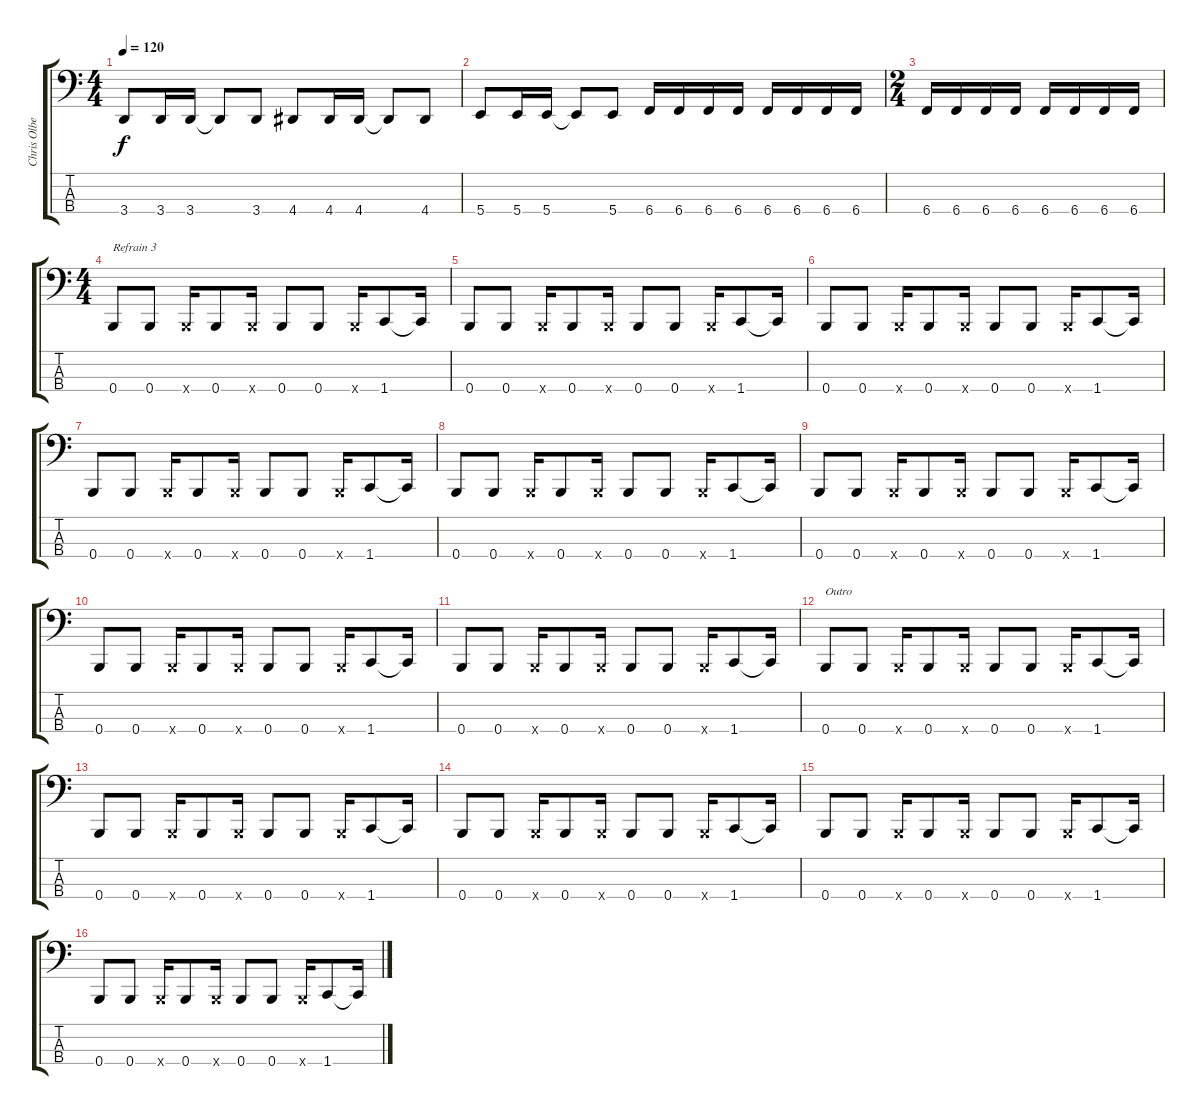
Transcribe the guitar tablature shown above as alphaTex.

\track ("Chris Olbe Wolbers" "Chris Olbe") {instrument electricbasspick}
\staff {score tabs}
\tuning (D2 A1 E1 B0) {hide}
\ts (4 4)
\tempo 120
\clef f4
\ks c
3.4.8{dy f} 3.4.16 3.4.16 3.4{t}.8 3.4.8 4.4.8 4.4.16 4.4.16 4.4{t}.8 4.4.8 |
5.4.8 5.4.16 5.4.16 5.4{t}.8 5.4.8 6.4.16 6.4.16 6.4.16 6.4.16 6.4.16 6.4.16 6.4.16 6.4.16 |
\ts (2 4)
6.4.16 6.4.16 6.4.16 6.4.16 6.4.16 6.4.16 6.4.16 6.4.16 |
\ts (4 4)
0.4.8{txt "Refrain 3"} 0.4.8 0.4{x}.16 0.4.8 0.4{x}.16 0.4.8 0.4.8 0.4{x}.16 1.4.8 1.4{t}.16 |
0.4.8 0.4.8 0.4{x}.16 0.4.8 0.4{x}.16 0.4.8 0.4.8 0.4{x}.16 1.4.8 1.4{t}.16 |
0.4.8 0.4.8 0.4{x}.16 0.4.8 0.4{x}.16 0.4.8 0.4.8 0.4{x}.16 1.4.8 1.4{t}.16 |
0.4.8 0.4.8 0.4{x}.16 0.4.8 0.4{x}.16 0.4.8 0.4.8 0.4{x}.16 1.4.8 1.4{t}.16 |
0.4.8 0.4.8 0.4{x}.16 0.4.8 0.4{x}.16 0.4.8 0.4.8 0.4{x}.16 1.4.8 1.4{t}.16 |
0.4.8 0.4.8 0.4{x}.16 0.4.8 0.4{x}.16 0.4.8 0.4.8 0.4{x}.16 1.4.8 1.4{t}.16 |
0.4.8 0.4.8 0.4{x}.16 0.4.8 0.4{x}.16 0.4.8 0.4.8 0.4{x}.16 1.4.8 1.4{t}.16 |
0.4.8 0.4.8 0.4{x}.16 0.4.8 0.4{x}.16 0.4.8 0.4.8 0.4{x}.16 1.4.8 1.4{t}.16 |
0.4.8{txt "Outro"} 0.4.8 0.4{x}.16 0.4.8 0.4{x}.16 0.4.8 0.4.8 0.4{x}.16 1.4.8 1.4{t}.16 |
0.4.8 0.4.8 0.4{x}.16 0.4.8 0.4{x}.16 0.4.8 0.4.8 0.4{x}.16 1.4.8 1.4{t}.16 |
0.4.8 0.4.8 0.4{x}.16 0.4.8 0.4{x}.16 0.4.8 0.4.8 0.4{x}.16 1.4.8 1.4{t}.16 |
0.4.8 0.4.8 0.4{x}.16 0.4.8 0.4{x}.16 0.4.8 0.4.8 0.4{x}.16 1.4.8 1.4{t}.16 |
0.4.8 0.4.8 0.4{x}.16 0.4.8 0.4{x}.16 0.4.8 0.4.8 0.4{x}.16 1.4.8 1.4{t}.16
